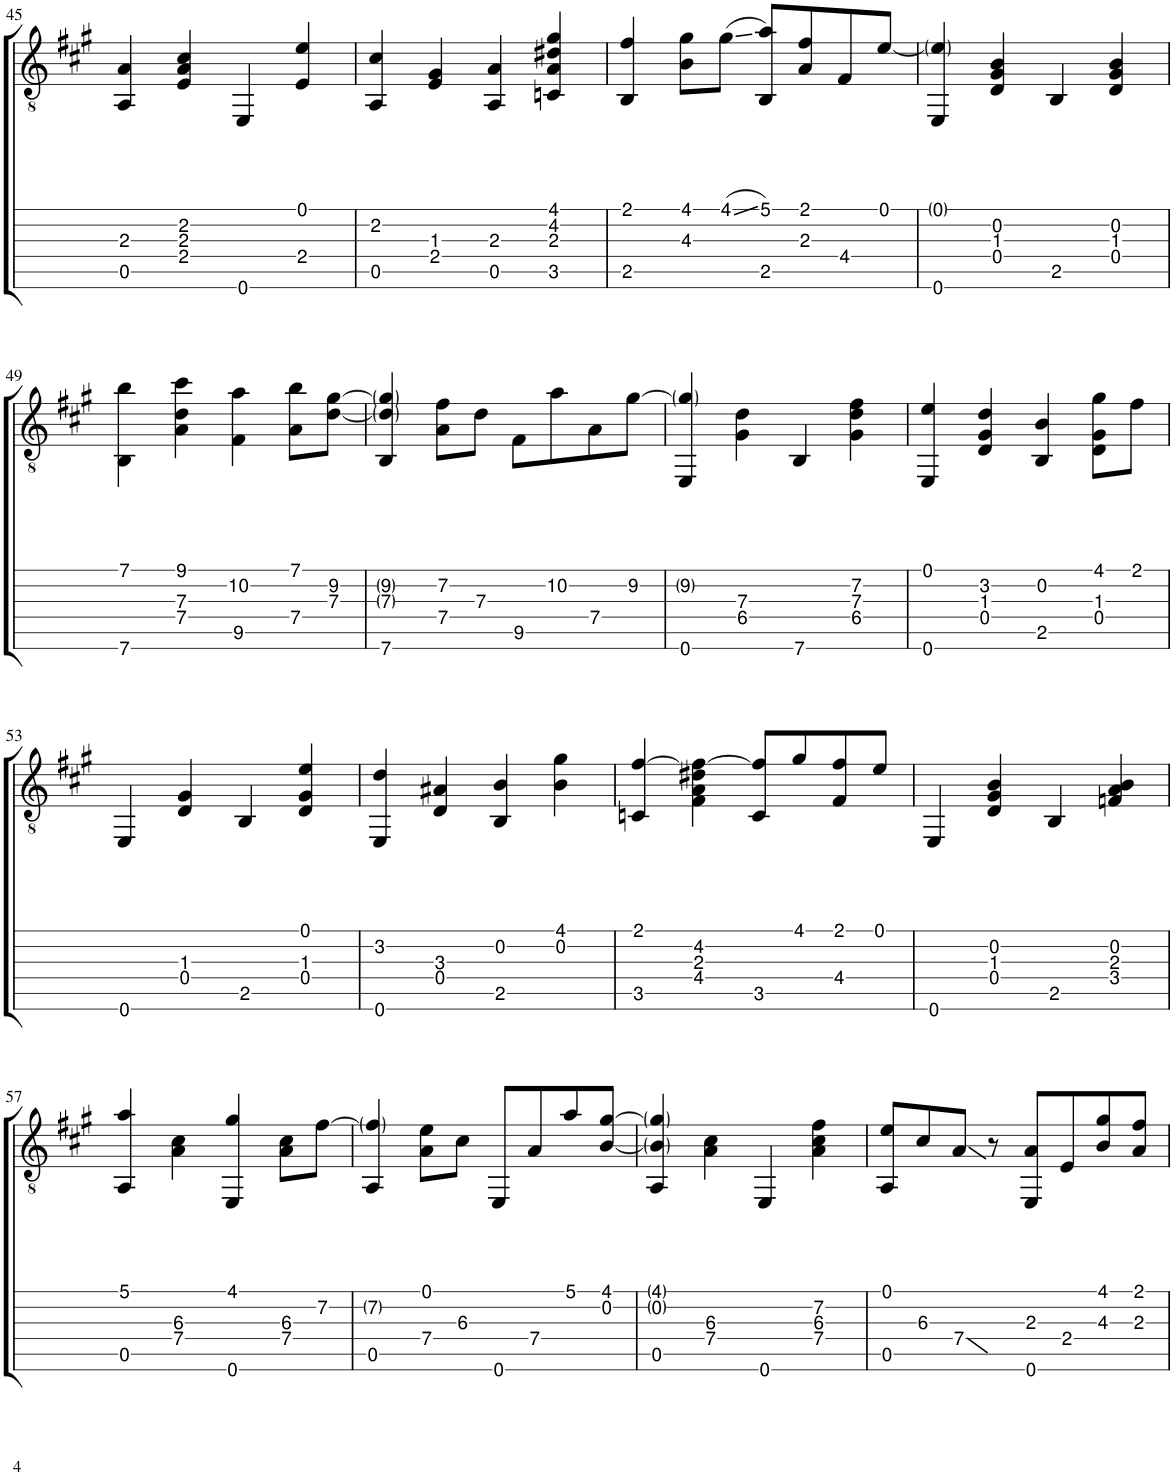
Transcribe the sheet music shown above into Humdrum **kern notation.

**kern	**kern
*part1	*part1
*staff2	*staff1
*I"N-Gt	*
!!LO:PB:g=z
*	*clefGv2
*k[f#c#g#]	*k[f#c#g#]
*M4/4	*M4/4
=45	=45
4AA 4A	4AA/ 4A/
4E 4A 4c#	4E/ 4A/ 4c#/
4EE	4EE/
4E 4e	4E/ 4e/
=46	=46
4AA 4c#	4AA/ 4c#/
4E 4G#	4E/ 4G#/
4AA 4A	4AA/ 4A/
4C 4A 4d# 4g#	4Cn/ 4A/ 4d#X/ 4g#/
=47	=47
4BB 4f#	4BB/ 4f#/
8B\ 8g#\L	8B\ 8g#\L
8g#J	(8g#\J
8BB\ 8a\L	8BB/ 8a/L)
8A\ 8f#\J	8A/ 8f#/
8F#L	8F#/
[8eJ	[8e/J
=48	=48
4EE 4e]	4EE/ 4e/]
4D 4G# 4B	4D/ 4G#/ 4B/
4BB	4BB/
4D 4G# 4B	4D/ 4G#/ 4B/
!!LO:LB:g=z
=49	=49
4BB 4b	4BB\ 4b\
4A 4d 4cc#	4A\ 4d\ 4cc#\
4F# 4a	4F#\ 4a\
8A\ 8b\L	8A\ 8b\L
[8d\ [8g#\J	[8d\ [8g#\J
=50	=50
4BB 4d] 4g#]	4BB/ 4d/] 4g#/]
8A\ 8f#\L	8A\ 8f#\L
8dJ	8d\J
8F#L	8F#\L
8aJ	8a\
8AL	8A\
[8g#J	[8g#\J
=51	=51
4EE 4g#]	4EE/ 4g#/]
4G# 4d	4G#\ 4d\
4BB	4BB/
4G# 4d 4f#	4G#\ 4d\ 4f#\
=52	=52
4EE 4e	4EE/ 4e/
4D 4G# 4d	4D/ 4G#/ 4d/
4BB 4B	4BB/ 4B/
8D\ 8G#\ 8g#\L	8D\ 8G#\ 8g#\L
8f#J	8f#\J
!!LO:LB:g=z
=53	=53
4EE	4EE/
4D 4G#	4D/ 4G#/
4BB	4BB/
4D 4G# 4e	4D/ 4G#/ 4e/
=54	=54
4EE 4d	4EE/ 4d/
4D 4A#	4D/ 4A#X/
4BB 4B	4BB/ 4B/
4B 4g#	4B\ 4g#\
=55	=55
4C [4f#	4Cn/ [4f#/
4F# 4A 4d# 4f#_	4F#\ 4A\ 4d#X\ 4f#\_
8C\ 8f#]\L	8C/ 8f#/]L
8g#J	8g#/
8F#\ 8f#\L	8F#/ 8f#/
8eJ	8e/J
=56	=56
4EE	4EE/
4D 4G# 4B	4D/ 4G#/ 4B/
4BB	4BB/
4F 4A 4B	4Fn/ 4A/ 4B/
!!LO:LB:g=z
=57	=57
4AA 4a	4AA/ 4a/
4A 4c#	4A\ 4c#\
4EE 4g#	4EE/ 4g#/
8A\ 8c#\L	8A\ 8c#\L
[8f#J	[8f#\J
=58	=58
4AA 4f#]	4AA/ 4f#/]
8A\ 8e\L	8A\ 8e\L
8c#J	8c#\J
8EEL	8EE/L
8AJ	8A/
8aL	8a/
[8B\ [8g#\J	[8B/ [8g#/J
=59	=59
4AA 4B] 4g#]	4AA/ 4B/] 4g#/]
4A 4c#	4A\ 4c#\
4EE	4EE/
4A 4c# 4f#	4A\ 4c#\ 4f#\
=60	=60
8AA\ 8e\L	8AA/ 8e/L
8c#J	8c#/
8A	8A/J
8r	8r
8EE\ 8A\L	8EE/ 8A/L
8EJ	8E/
8B\ 8g#\L	8B/ 8g#/
8A\ 8f#\J	8A/ 8f#/J
=	=
*-	*-
